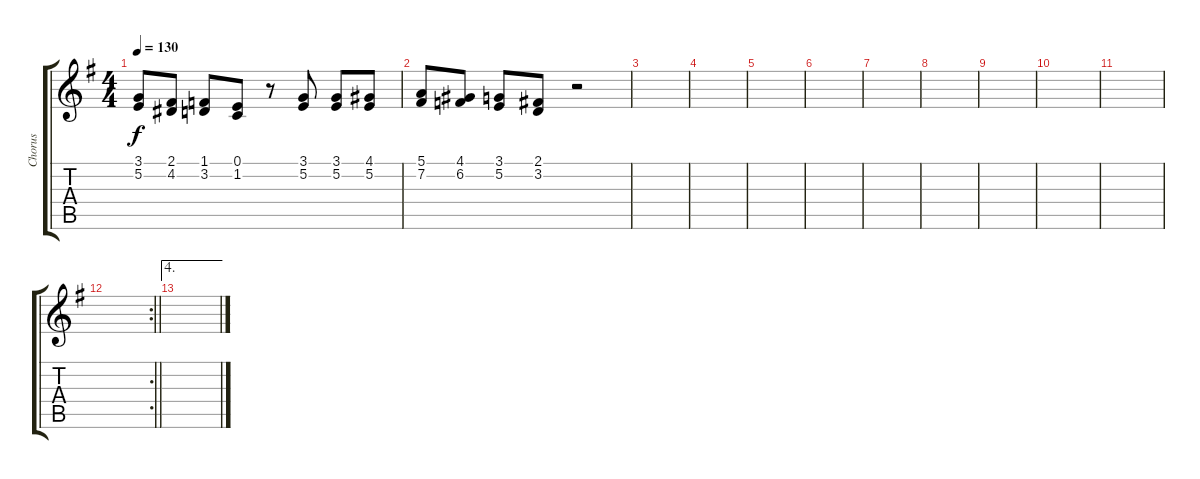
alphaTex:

\track ("Chorus" "Chorus") {instrument panflute}
\staff {score tabs}
\tuning (E4 B3 G3 D3 A2 E2) {hide}
\ts (4 4)
\tempo 130
\clef g2
\ks g
(3.1 5.2).8{dy f} (2.1 4.2).8 (1.1 3.2).8 (0.1 1.2).8 r.8 (3.1 5.2).8 (3.1 5.2).8 (4.1 5.2).8 |
(5.1 7.2).8 (4.1 6.2).8 (3.1 5.2).8 (2.1 3.2).8 r.2 |
|
|
|
|
|
|
|
|
|
\rc 2
\barLineRight lightlight
|
\ae 4
